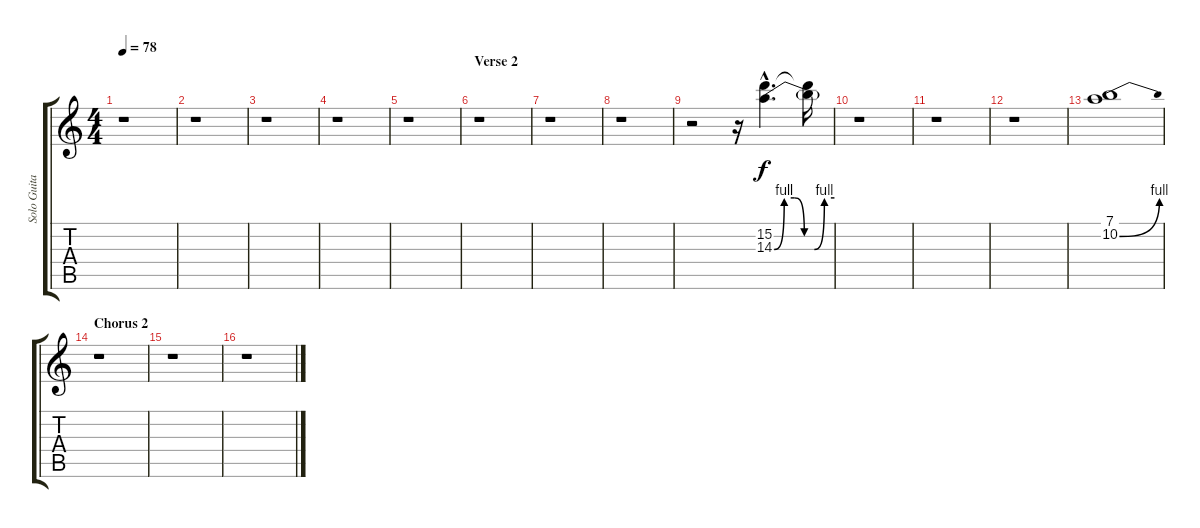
\track ("Solo Guitar" "Solo Guita") {instrument distortionguitar}
\staff {score tabs}
\tuning (E4 B3 G3 D3 A2 E2) {hide}
\ts (4 4)
\tempo 78
\clef g2
\ks c
r.1{dy f} |
r.1 |
r.1 |
r.1 |
r.1 |
\section ("" "Verse 2")
r.1 |
r.1 |
r.1 |
r.2 r.16 (15.2{hac} 14.3{be (custom 0 0 10 4 20 4 30 0 40 0 50 4 60 4) hac}).4{d} (15.2{t} 14.3{t}).16 |
r.1 |
r.1 |
r.1 |
(7.1 10.2{be (bend 0 0 60 4)}).1 |
\section ("" "Chorus 2")
r.1 |
r.1 |
r.1
